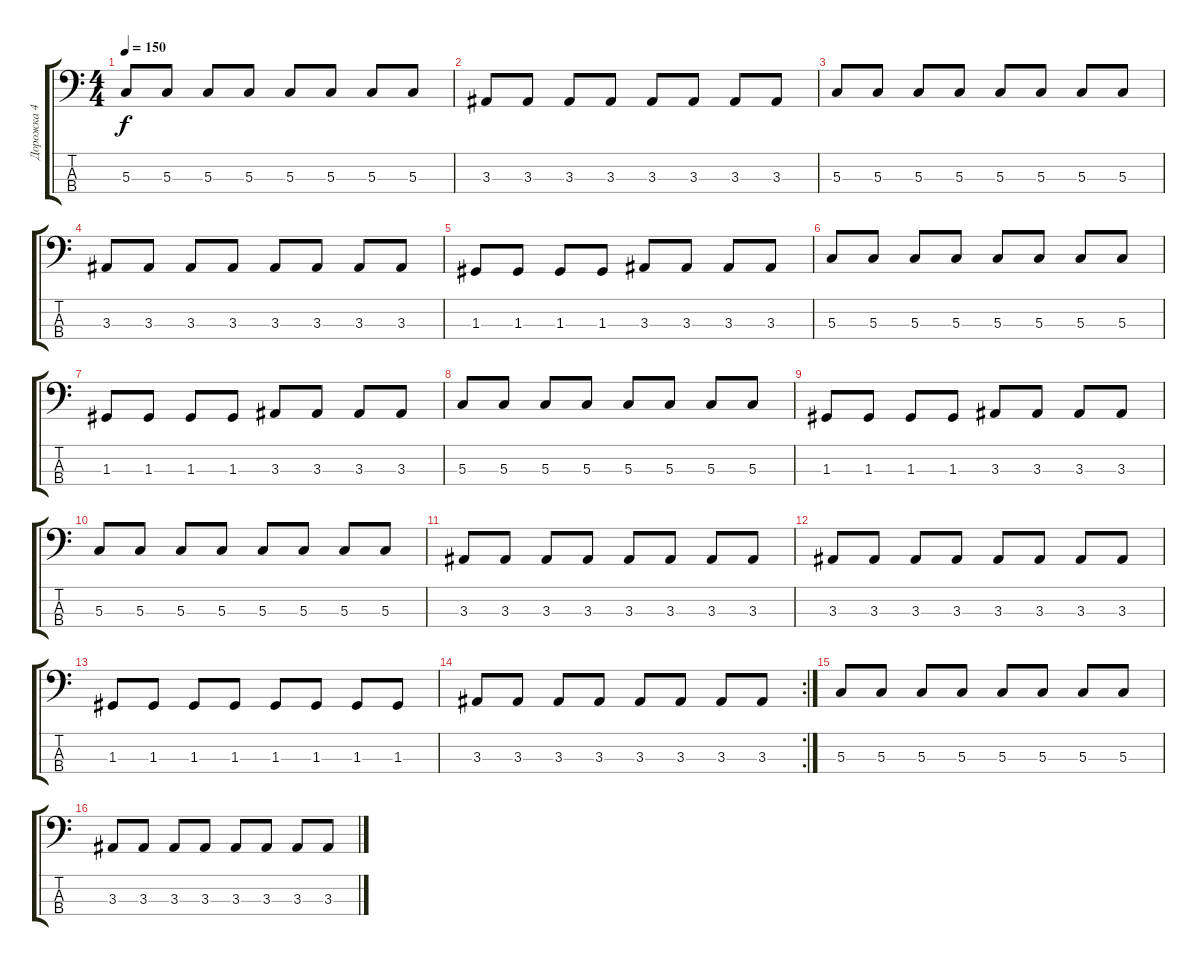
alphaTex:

\track ("Дорожка 4" "Дорожка 4") {instrument electricbassfinger}
\staff {score tabs}
\tuning (F2 C2 G1 D1) {hide}
\ts (4 4)
\tempo 150
\clef f4
\ks c
5.3.8{dy f} 5.3.8 5.3.8 5.3.8 5.3.8 5.3.8 5.3.8 5.3.8 |
3.3.8 3.3.8 3.3.8 3.3.8 3.3.8 3.3.8 3.3.8 3.3.8 |
5.3.8 5.3.8 5.3.8 5.3.8 5.3.8 5.3.8 5.3.8 5.3.8 |
3.3.8 3.3.8 3.3.8 3.3.8 3.3.8 3.3.8 3.3.8 3.3.8 |
1.3.8 1.3.8 1.3.8 1.3.8 3.3.8 3.3.8 3.3.8 3.3.8 |
5.3.8 5.3.8 5.3.8 5.3.8 5.3.8 5.3.8 5.3.8 5.3.8 |
1.3.8 1.3.8 1.3.8 1.3.8 3.3.8 3.3.8 3.3.8 3.3.8 |
5.3.8 5.3.8 5.3.8 5.3.8 5.3.8 5.3.8 5.3.8 5.3.8 |
1.3.8 1.3.8 1.3.8 1.3.8 3.3.8 3.3.8 3.3.8 3.3.8 |
5.3.8 5.3.8 5.3.8 5.3.8 5.3.8 5.3.8 5.3.8 5.3.8 |
3.3.8 3.3.8 3.3.8 3.3.8 3.3.8 3.3.8 3.3.8 3.3.8 |
3.3.8 3.3.8 3.3.8 3.3.8 3.3.8 3.3.8 3.3.8 3.3.8 |
1.3.8 1.3.8 1.3.8 1.3.8 1.3.8 1.3.8 1.3.8 1.3.8 |
\rc 2
3.3.8 3.3.8 3.3.8 3.3.8 3.3.8 3.3.8 3.3.8 3.3.8 |
5.3.8 5.3.8 5.3.8 5.3.8 5.3.8 5.3.8 5.3.8 5.3.8 |
3.3.8 3.3.8 3.3.8 3.3.8 3.3.8 3.3.8 3.3.8 3.3.8
